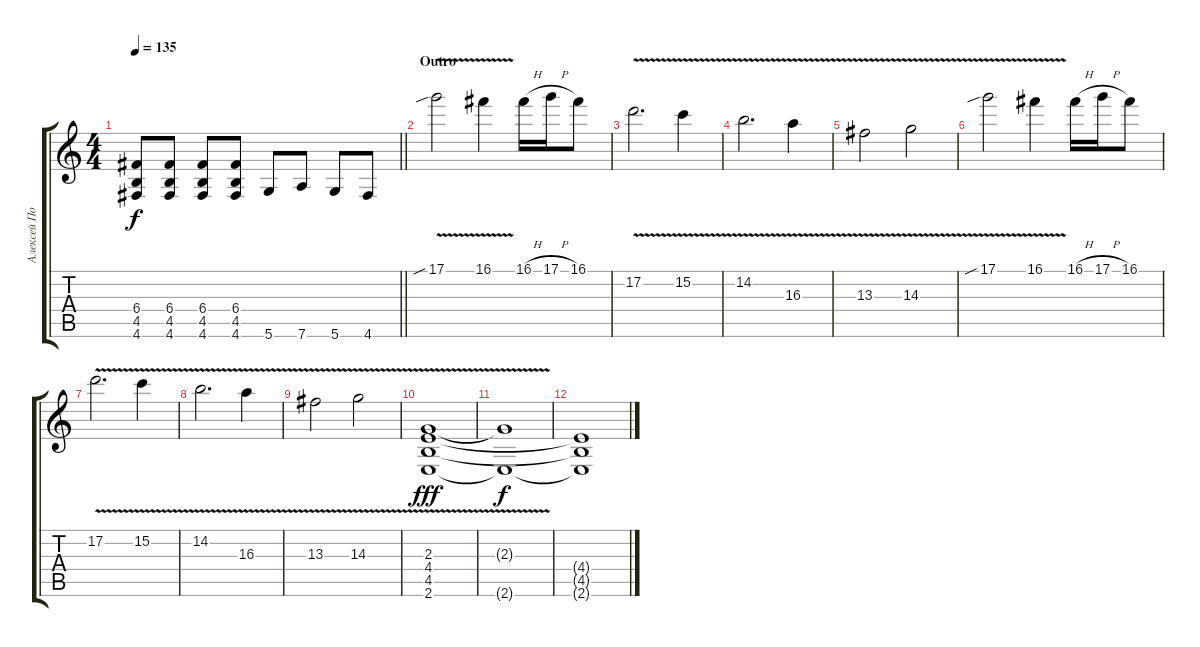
\track ("Алексей Подгорный" "Алексей По") {instrument distortionguitar}
\staff {score tabs}
\tuning (D4 A3 F3 C3 G2 D2) {hide}
\ts (4 4)
\tempo 135
\clef g2
\barLineRight lightlight
\ks c
(6.4 4.5 4.6).8{dy f} (6.4 4.5 4.6).8 (6.4 4.5 4.6).8 (6.4 4.5 4.6).8 5.6.8 7.6.8 5.6.8 4.6.8 |
\section ("" "Outro")
17.1{v sib}.2 16.1{v}.4 16.1{h}.16 17.1{h}.16 16.1.8 |
17.2{v}.2{d} 15.2{v}.4 |
14.2{v}.2{d} 16.3{v}.4 |
13.3{v}.2 14.3{v}.2 |
17.1{v sib}.2 16.1{v}.4 16.1{h}.16 17.1{h}.16 16.1.8 |
17.2{v}.2{d} 15.2{v}.4 |
14.2{v}.2{d} 16.3{v}.4 |
13.3{v}.2 14.3{v}.2 |
(2.3{v} 4.4 4.5 2.6).1{dy fff} |
(2.3{t} 2.6{t}).1{dy f} |
(4.4{t} 4.5{t} 2.6{t}).1
